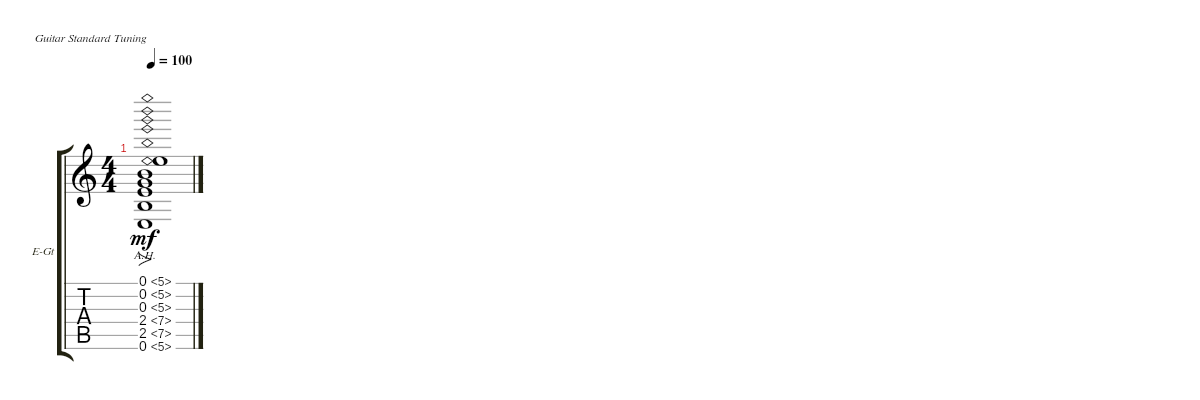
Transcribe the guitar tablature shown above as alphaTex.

\defaultSystemsLayout 4
\bracketExtendMode groupsimilarinstruments
\firstSystemTrackNameOrientation horizontal
\otherSystemsTrackNameOrientation horizontal
\track ("Electric Guitar" "E-Gt") {instrument overdrivenguitar}
\staff {score tabs}
\tuning (E4 B3 G3 D3 A2 E2)
\ts (4 4)
\tempo 100
\clef g2
\ks c
(0.6{ah 5} 2.5{ah 5} 2.4{ah 5} 0.3{ah 5} 0.2{ah 5} 0.1{ah 5}).1{fo dy mf}
